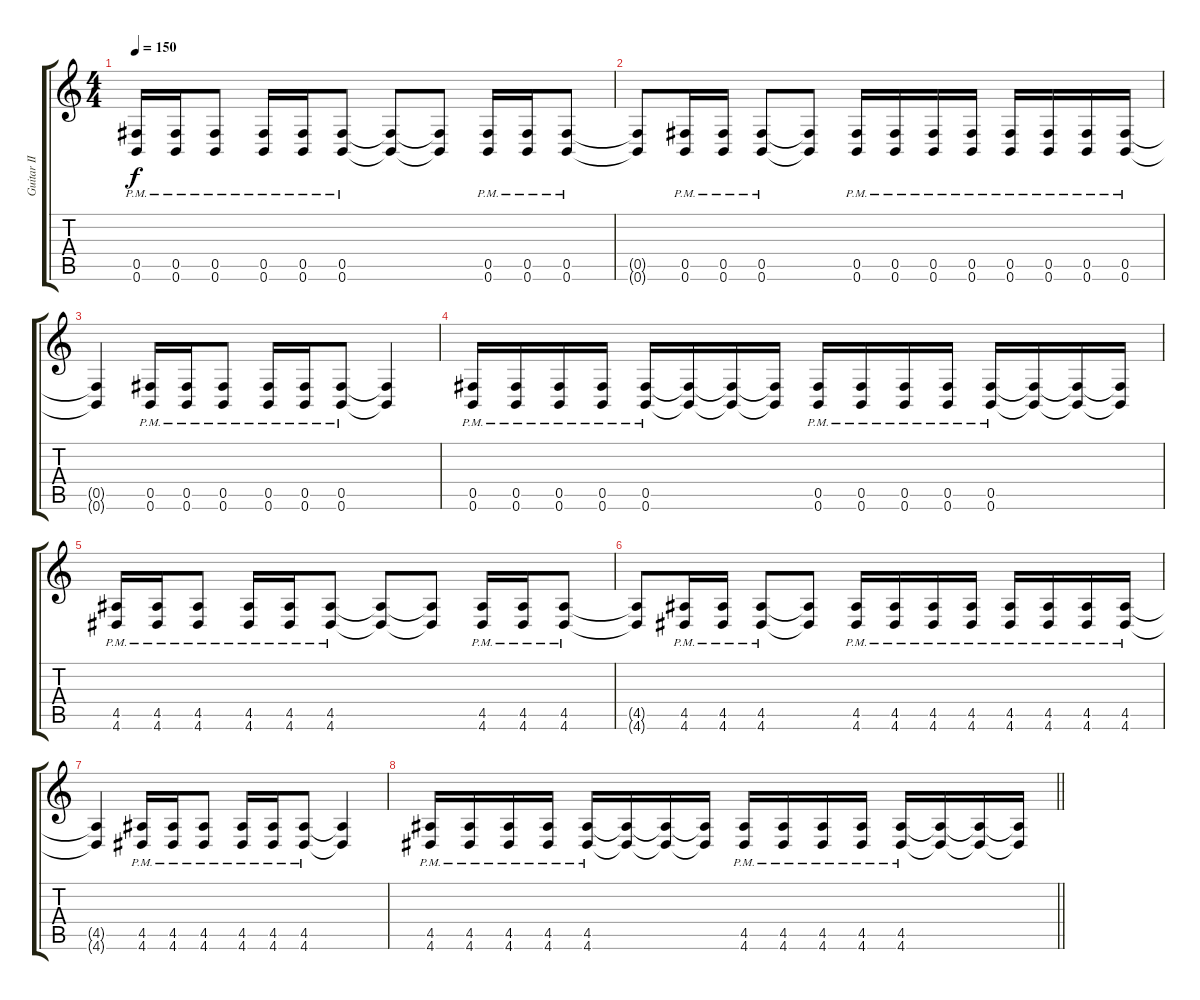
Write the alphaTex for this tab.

\track ("Guitar II" "Guitar II") {instrument distortionguitar}
\staff {score tabs}
\tuning (Db4 Ab3 E3 B2 Gb2 B1) {hide}
\ts (4 4)
\tempo 150
\clef g2
\ks c
(0.5{pm} 0.6{pm}).16{dy f volume 13} (0.5{pm} 0.6{pm}).16 (0.5{pm} 0.6{pm}).8 (0.5{pm} 0.6{pm}).16 (0.5{pm} 0.6{pm}).16 (0.5{pm} 0.6{pm}).8 (0.5{t} 0.6{t}).8 (0.5{t} 0.6{t}).8 (0.5{pm} 0.6{pm}).16 (0.5{pm} 0.6{pm}).16 (0.5{pm} 0.6{pm}).8 |
(0.5{t} 0.6{t}).8 (0.5{pm} 0.6{pm}).16 (0.5{pm} 0.6{pm}).16 (0.5{pm} 0.6{pm}).8 (0.5{t} 0.6{t}).8 (0.5{pm} 0.6{pm}).16 (0.5{pm} 0.6{pm}).16 (0.5{pm} 0.6{pm}).16 (0.5{pm} 0.6{pm}).16 (0.5{pm} 0.6{pm}).16 (0.5{pm} 0.6{pm}).16 (0.5{pm} 0.6{pm}).16 (0.5{pm} 0.6{pm}).16 |
(0.5{t} 0.6{t}).4 (0.5{pm} 0.6{pm}).16 (0.5{pm} 0.6{pm}).16 (0.5{pm} 0.6{pm}).8 (0.5{pm} 0.6{pm}).16 (0.5{pm} 0.6{pm}).16 (0.5{pm} 0.6{pm}).8 (0.5{t} 0.6{t}).4 |
(0.5{pm} 0.6{pm}).16 (0.5{pm} 0.6{pm}).16 (0.5{pm} 0.6{pm}).16 (0.5{pm} 0.6{pm}).16 (0.5{pm} 0.6{pm}).16 (0.5{t} 0.6{t}).16 (0.5{t} 0.6{t}).16 (0.5{t} 0.6{t}).16 (0.5{pm} 0.6{pm}).16 (0.5{pm} 0.6{pm}).16 (0.5{pm} 0.6{pm}).16 (0.5{pm} 0.6{pm}).16 (0.5{pm} 0.6{pm}).16 (0.5{t} 0.6{t}).16 (0.5{t} 0.6{t}).16 (0.5{t} 0.6{t}).16 |
(4.5{pm} 4.6{pm}).16 (4.5{pm} 4.6{pm}).16 (4.5{pm} 4.6{pm}).8 (4.5{pm} 4.6{pm}).16 (4.5{pm} 4.6{pm}).16 (4.5{pm} 4.6{pm}).8 (4.5{t} 4.6{t}).8 (4.5{t} 4.6{t}).8 (4.5{pm} 4.6{pm}).16 (4.5{pm} 4.6{pm}).16 (4.5{pm} 4.6{pm}).8 |
(4.5{t} 4.6{t}).8 (4.5{pm} 4.6{pm}).16 (4.5{pm} 4.6{pm}).16 (4.5{pm} 4.6{pm}).8 (4.5{t} 4.6{t}).8 (4.5{pm} 4.6{pm}).16 (4.5{pm} 4.6{pm}).16 (4.5{pm} 4.6{pm}).16 (4.5{pm} 4.6{pm}).16 (4.5{pm} 4.6{pm}).16 (4.5{pm} 4.6{pm}).16 (4.5{pm} 4.6{pm}).16 (4.5{pm} 4.6{pm}).16 |
(4.5{t} 4.6{t}).4 (4.5{pm} 4.6{pm}).16 (4.5{pm} 4.6{pm}).16 (4.5{pm} 4.6{pm}).8 (4.5{pm} 4.6{pm}).16 (4.5{pm} 4.6{pm}).16 (4.5{pm} 4.6{pm}).8 (4.5{t} 4.6{t}).4 |
\barLineRight lightlight
(4.5{pm} 4.6{pm}).16 (4.5{pm} 4.6{pm}).16 (4.5{pm} 4.6{pm}).16 (4.5{pm} 4.6{pm}).16 (4.5{pm} 4.6{pm}).16 (4.5{t} 4.6{t}).16 (4.5{t} 4.6{t}).16 (4.5{t} 4.6{t}).16 (4.5{pm} 4.6{pm}).16 (4.5{pm} 4.6{pm}).16 (4.5{pm} 4.6{pm}).16 (4.5{pm} 4.6{pm}).16 (4.5{pm} 4.6{pm}).16 (4.5{t} 4.6{t}).16 (4.5{t} 4.6{t}).16 (4.5{t} 4.6{t}).16
